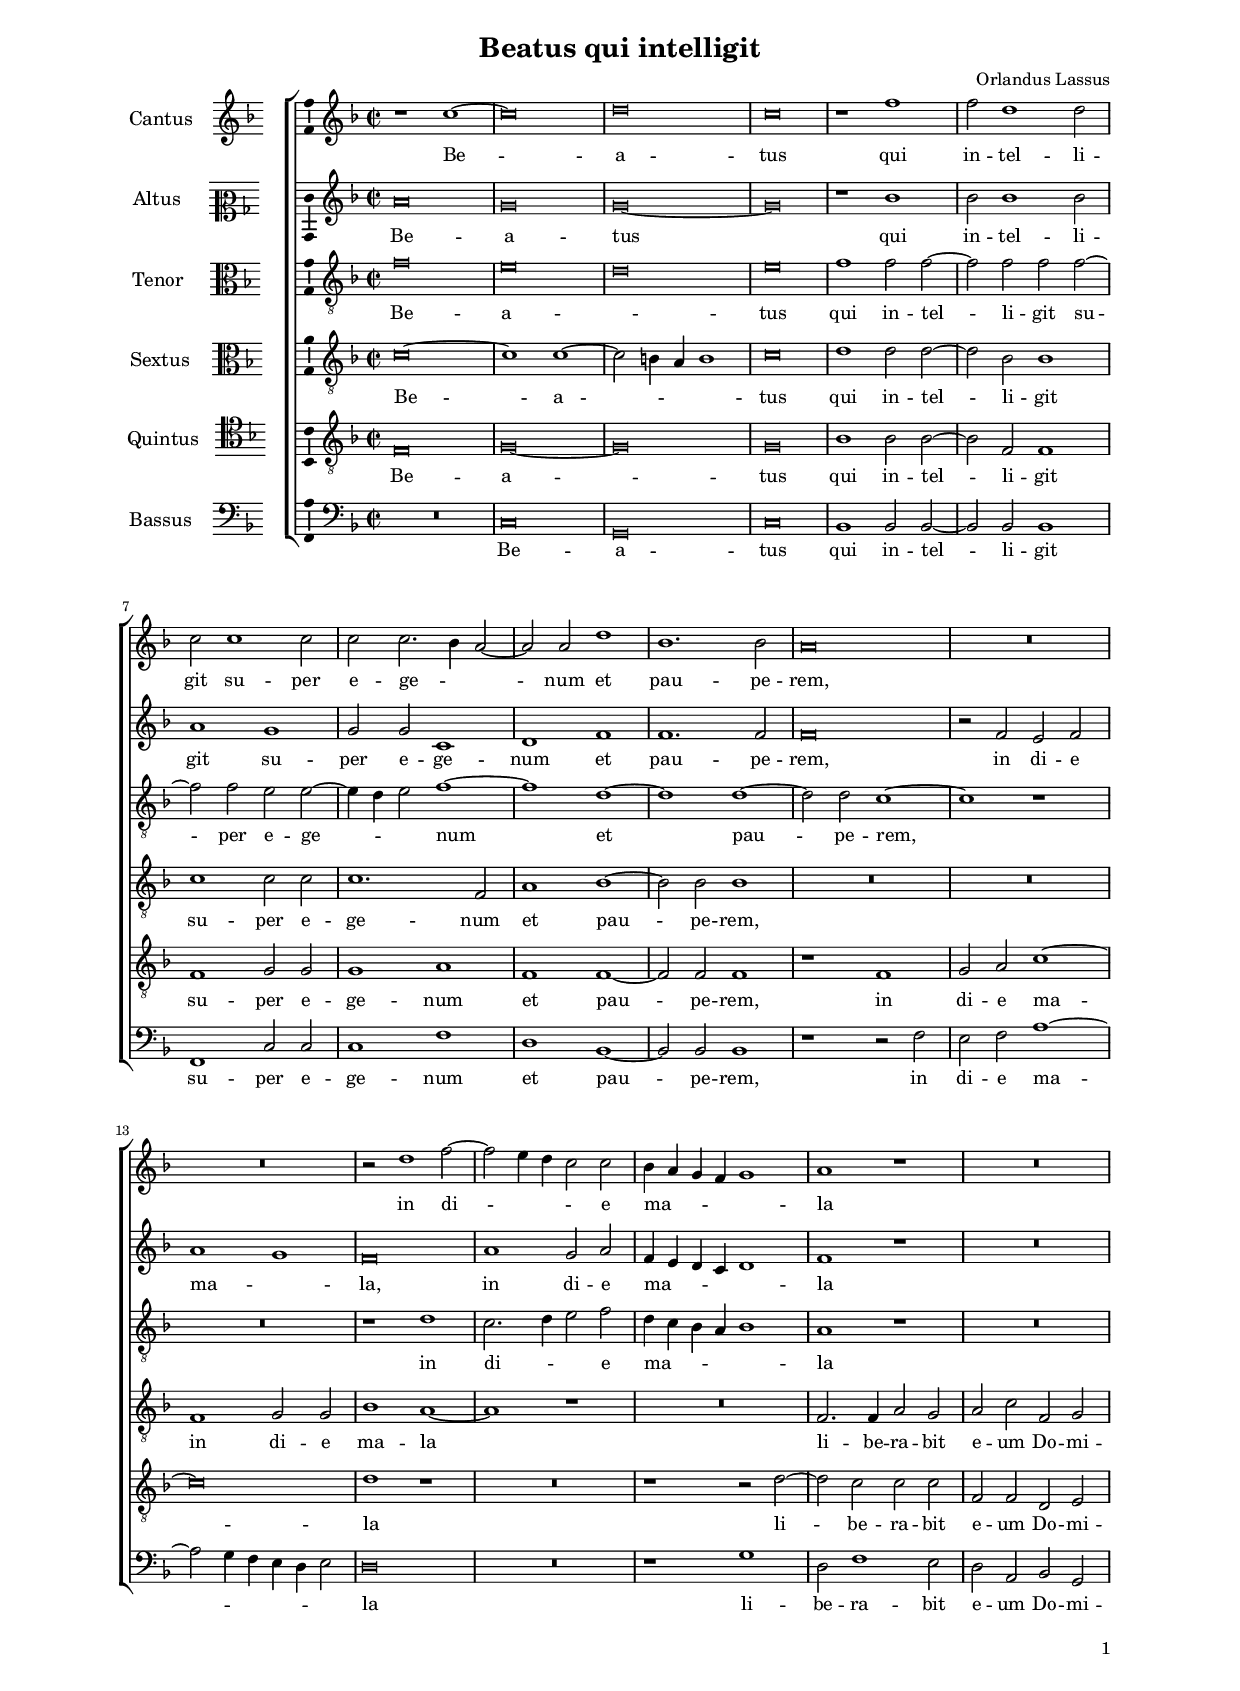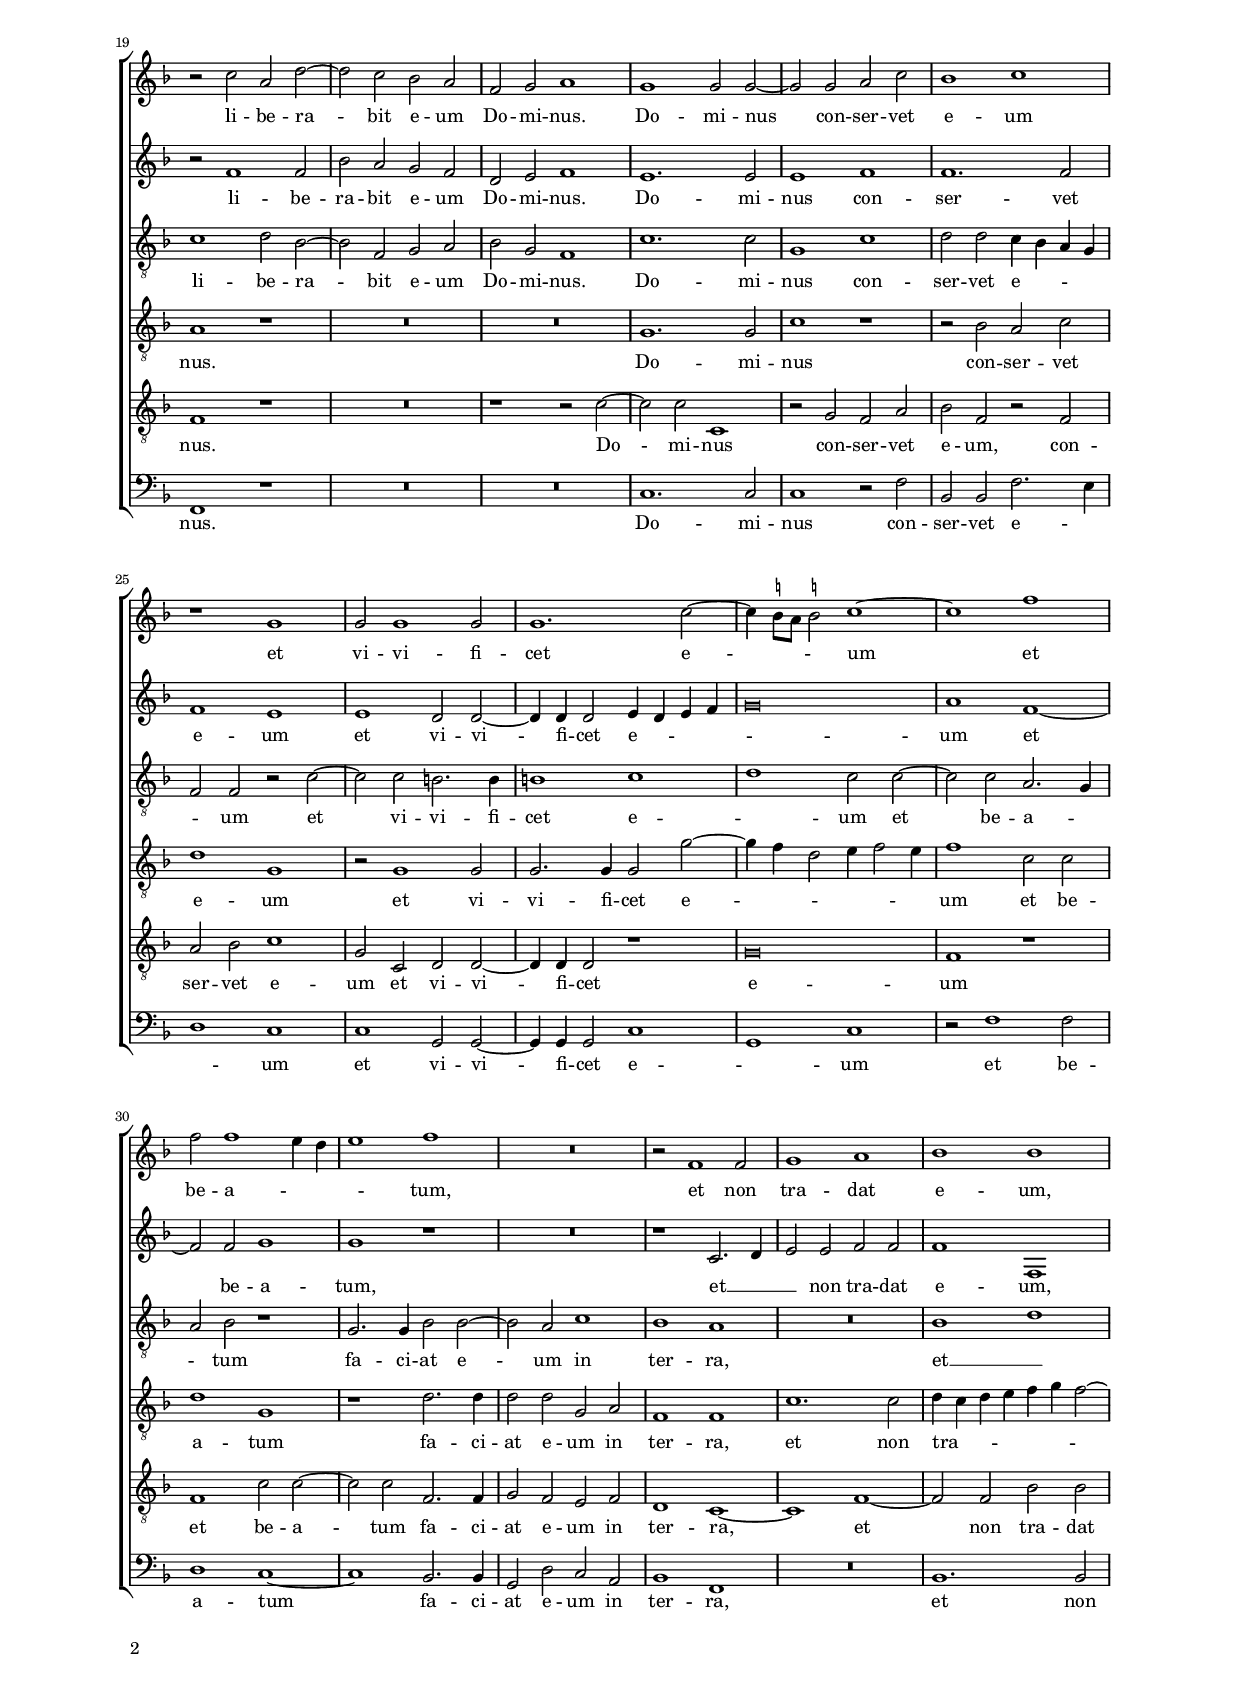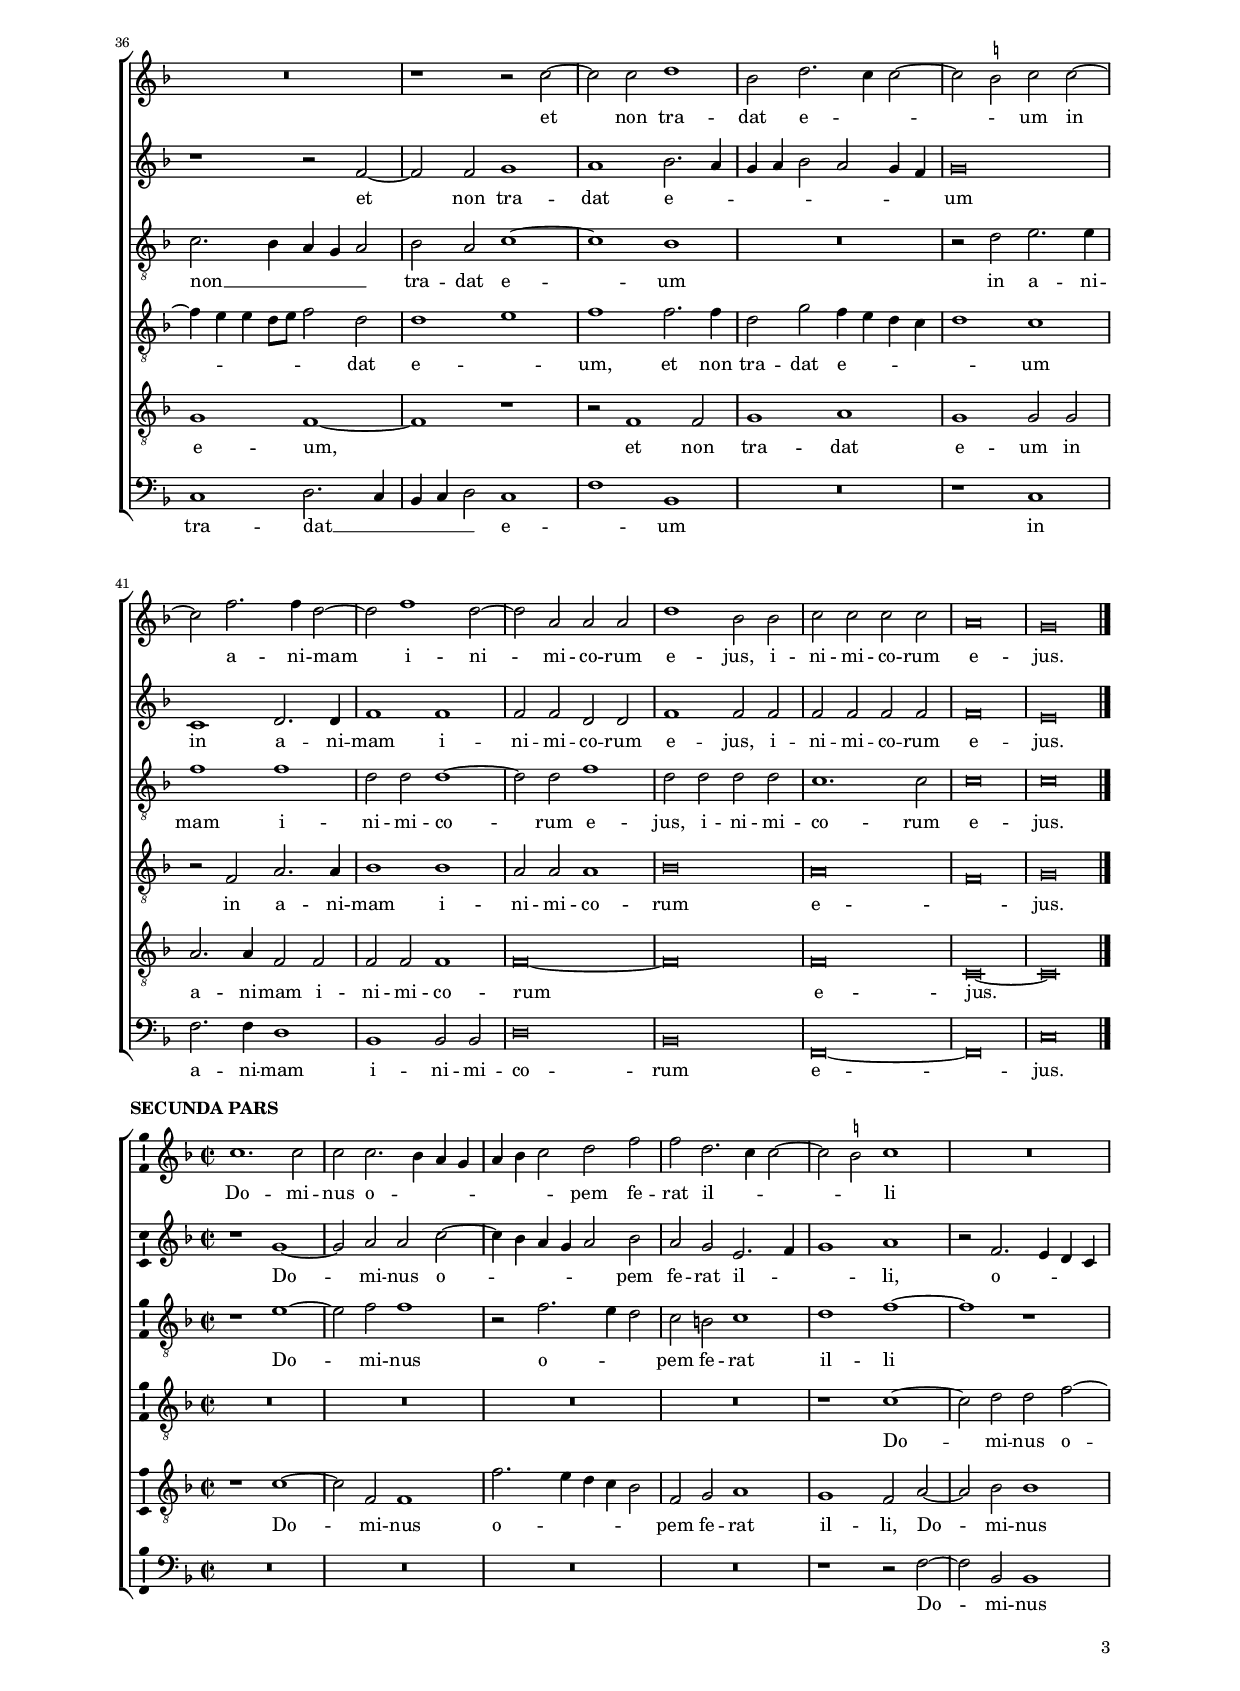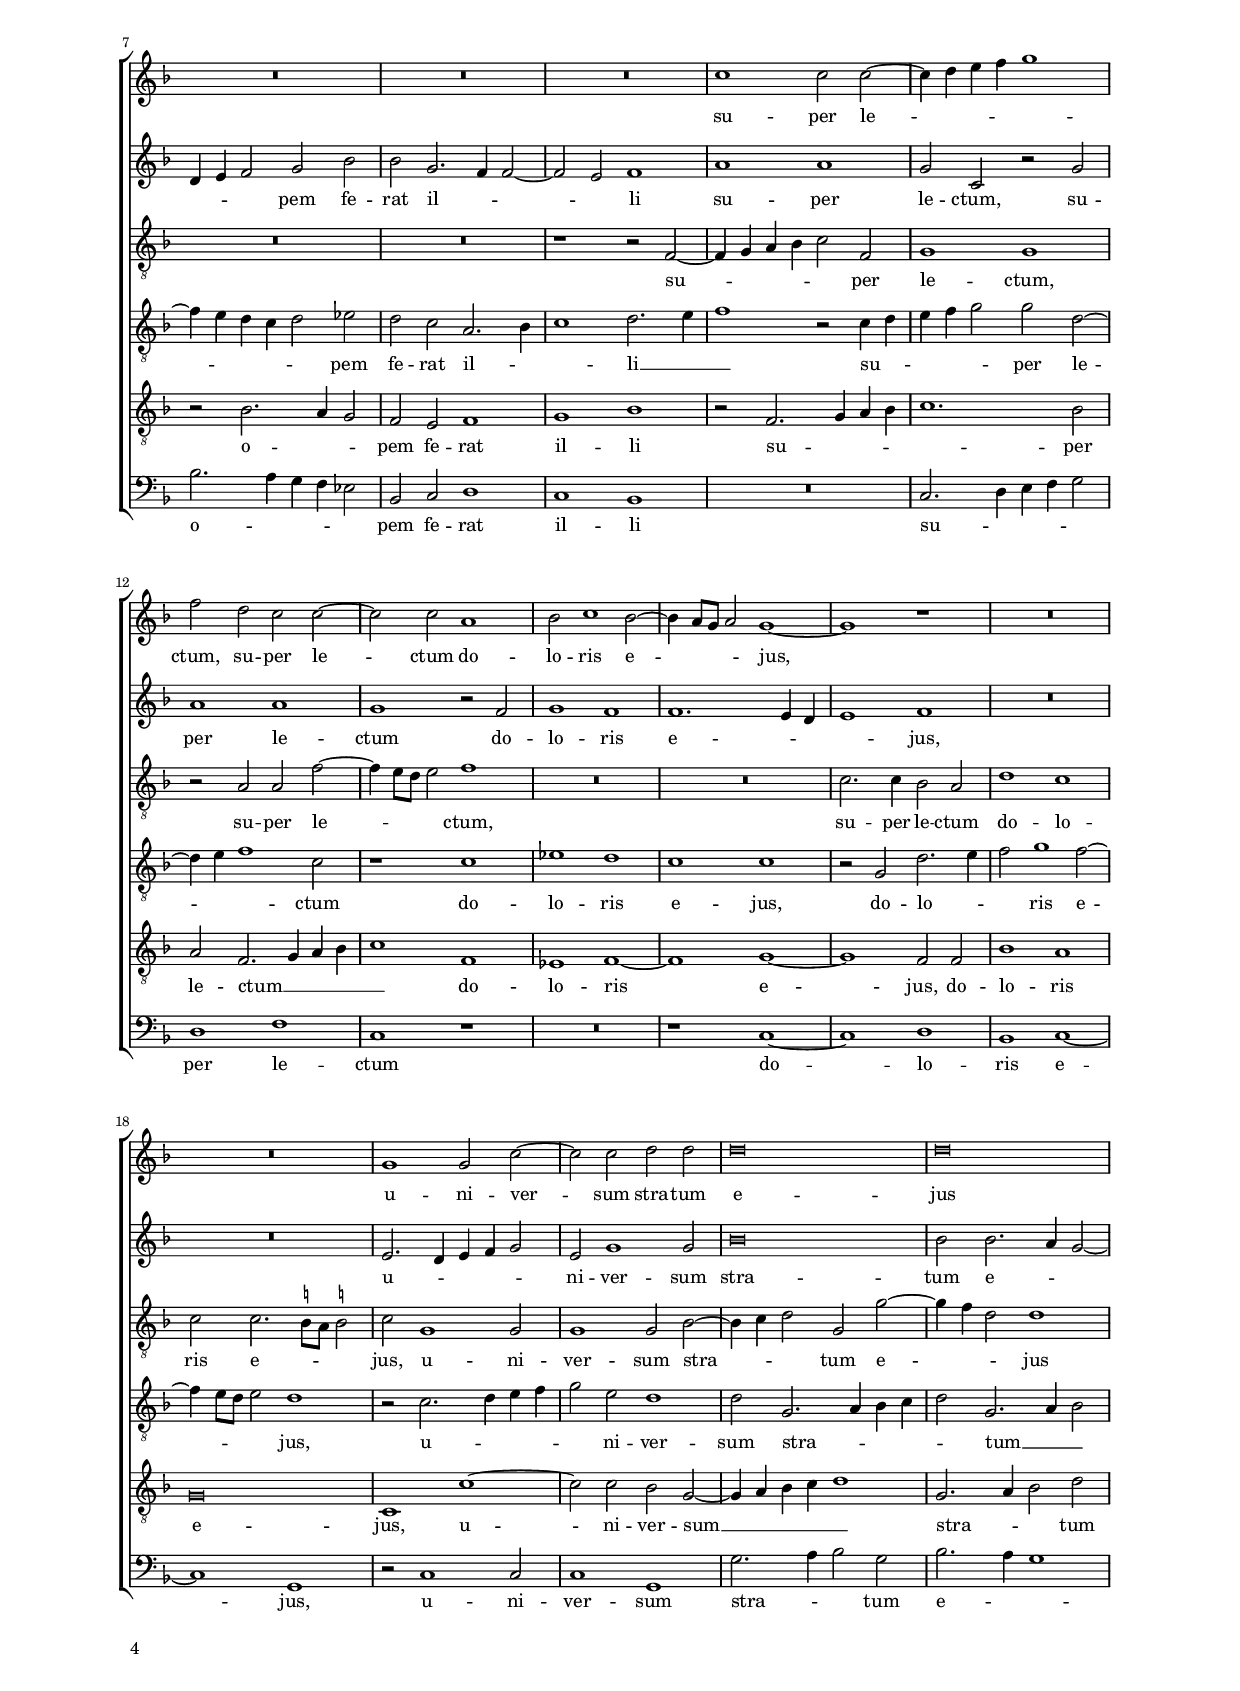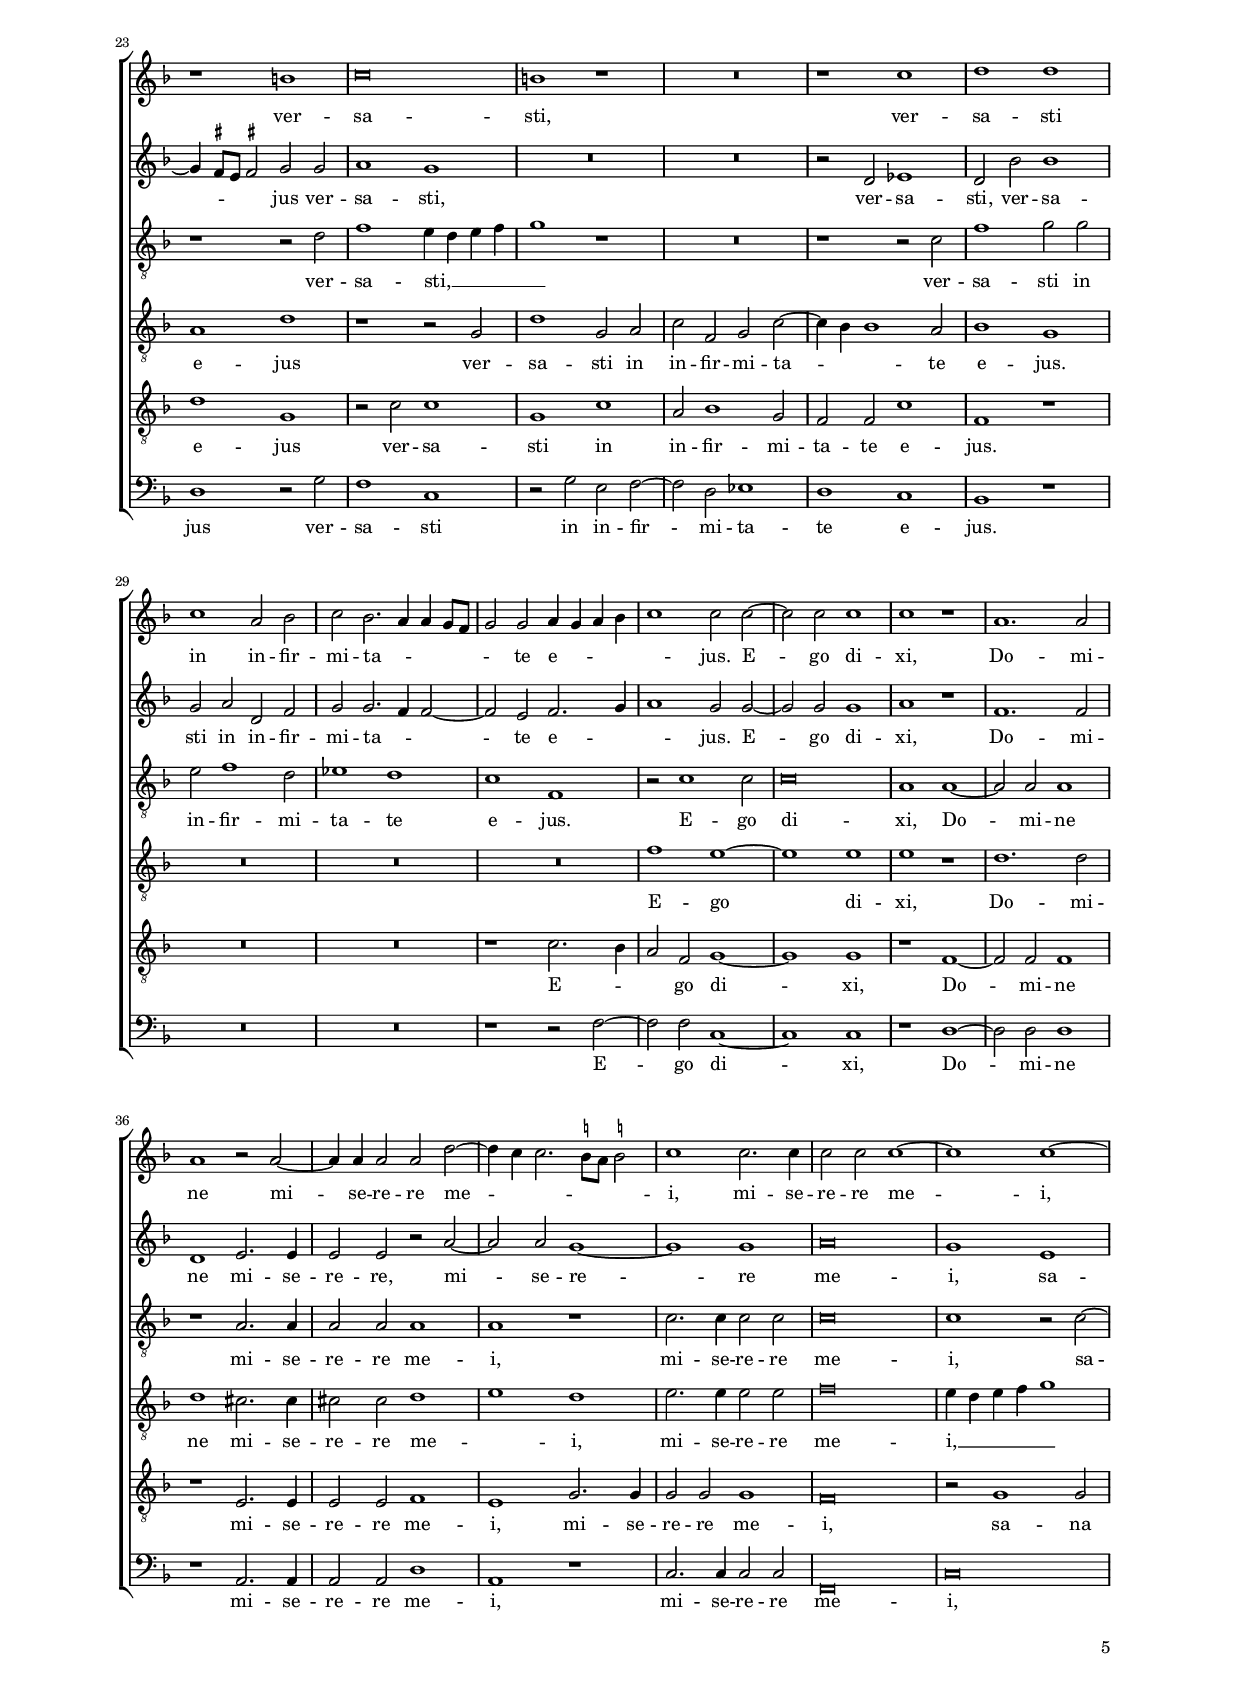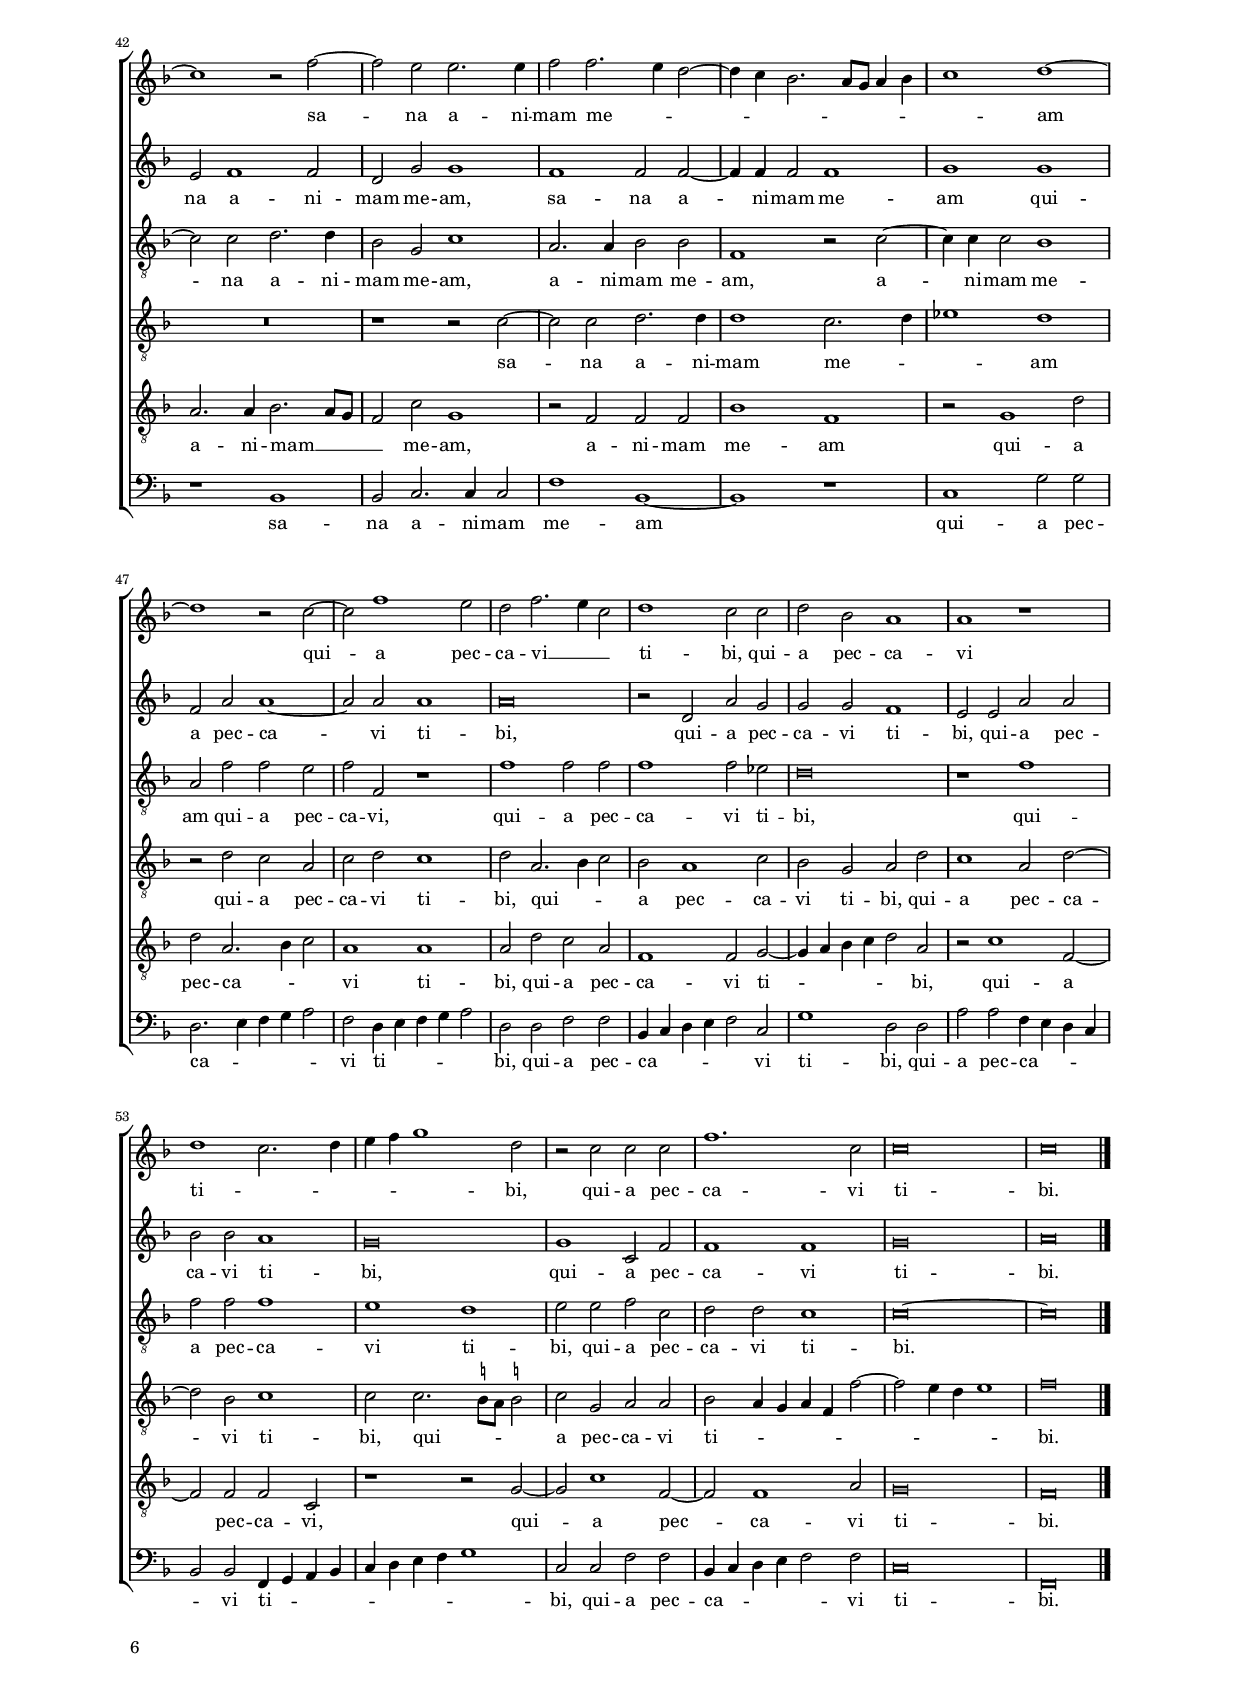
\header
{
  title="Beatus qui intelligit"
  composer="Orlandus Lassus"
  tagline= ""
}

\version "2.22.0"
\include "deutsch.ly"
#(set-global-staff-size 15)
#(ly:set-option 'point-and-click #f)

	
	ficta = { \once \set suggestAccidentals = ##t }
	
	forget = #(define-music-function (music) (ly:music?) #{
		\accidentalStyle forget
		$music
		\accidentalStyle default
		#})
    
    m = \melisma
    me = \melismaEnd


\paper
	{
	top-margin = 1.4 \cm
	bottom-margin = 0.8 \cm
	left-margin = 2.2 \cm
	right-margin = 2.2 \cm
	ragged-bottom = ##f
	ragged-last-bottom = ##f
	print-page-number = ##f
	score-system-spacing = #'((basic-distance . 17) (minimum-distance . 14) (padding . 5) (strechability . 250))
	system-system-spacing = #'((basic-distance . 17) (minimum-distance . 14) (padding . 5) (strechability . 250))
    oddFooterMarkup=\markup   \fill-line { "" \fromproperty #'page:page-number-string }
    evenFooterMarkup=\markup  \fill-line { \fromproperty #'page:page-number-string "" }
    last-bottom-spacing = #'((basic-distance . 12) (minimum-distance . 7) (padding . 4))
    systems-per-page = 3
%	min-systems-per-page = 3
	}

global = {
	\key f \major
	\time 2/2 \set Score.measureLength = #(ly:make-moment 2/1)
    \set Score.tempoHideNote = ##t
    \tempo 2 = 90
	\skip 1*2*47 \bar "|."
	}
	

incipitcantus = \markup { \score {
	{
	\set Staff.instrumentName = \markup { \fontsize #1 "Cantus" }
	\key f \major
	\clef violin
	s4 \bar ""
	}
	\layout  {
	raggedright = ##t
	indent = 1.7 \cm
	line-width = 2.4 \cm
	\context { \Staff \remove Time_signature_engraver }
	\override Staff.Clef.Y-extent = #'(0 . 0)
	}} \hspace #1 }
      
      
incipitaltus = \markup { \score {
	{
	\set Staff.instrumentName = \markup { \fontsize #1 "Altus" }
	\key f \major
	\clef mezzosoprano
	s4 \bar ""
	}
	\layout  {
	raggedright = ##t
	indent = 1.7 \cm
	line-width = 2.4 \cm
	\context { \Staff \remove Time_signature_engraver }
	\override Staff.Clef.Y-extent = #'(0 . 0)
	}} \hspace #1 }


incipittenor = \markup { \score {
	{
	\set Staff.instrumentName = \markup { \fontsize #1 "Tenor" }
	\key f \major
	\clef alto
	s4 \bar ""
	}
	\layout  {
	raggedright = ##t
	indent = 1.7 \cm
	line-width = 2.4 \cm
	\context { \Staff \remove Time_signature_engraver }
	\override Staff.Clef.Y-extent = #'(0 . 0)
	}} \hspace #1 }
	

incipitsextus = \markup { \score {
	{
	\set Staff.instrumentName = \markup { \fontsize #1 "Sextus" }
	\key f \major
	\clef alto
	s4 \bar ""
	}
	\layout  {
	raggedright = ##t
	indent = 1.7 \cm
	line-width = 2.4 \cm
	\context { \Staff \remove Time_signature_engraver }
	\override Staff.Clef.Y-extent = #'(0 . 0)
	}} \hspace #1 }

      
incipitquintus = \markup { \score {
	{
	\set Staff.instrumentName = \markup { \fontsize #1 "Quintus" }
	\key f \major
	\clef tenor
	s4 \bar ""
	}
	\layout  {
	raggedright = ##t
	indent = 1.7 \cm
	line-width = 2.4 \cm
	\context { \Staff \remove Time_signature_engraver }
	\override Staff.Clef.Y-extent = #'(0 . 0)
	}} \hspace #1 }
      
      
incipitbassus = \markup { \score {
	{
	\set Staff.instrumentName = \markup { \fontsize #1 "Bassus" }
	\key f \major
	\clef bass
	s4 \bar ""
	}
	\layout  {
	raggedright = ##t
	indent = 1.7 \cm
	line-width = 2.4 \cm
	\context { \Staff \remove Time_signature_engraver }
	\override Staff.Clef.Y-extent = #'(0 . 0)
	}} \hspace #1 }


cantus = \relative c''
	{
	r1 c~
	c\breve
	d\breve
	c\breve
%5
	r1 f |
	f2 d1 d2
	c2 c1 c2
	c2 c2. \m b4 a2~
	a2 \me a d1
%10
	b1. b2 |
	a\breve
	R\breve
	R\breve
	r2 d1 f2~
%15
	f2 \m e4 d c2 \me c |
	b4 \m a g f g1 \me
	a1 r
	R\breve
	r2 c a d~
%20
	d2 c b a |
	f2 g a1
	g1 g2 g~
	g2 g a c
	b1 c
%25
	r1 g |
	g2 g1 g2
	g1. c2~
	c4 \m \stemDown \ficta h8 a \stemNeutral \ficta h!2 \me c1~
	c1 f
%30
	f2 f1 \m e4 d |
	e1 \me f
	R\breve
	r2 f,1 f2
	g1 a
%35
	b1 b |
	R\breve
	r1 r2 c~
	c2 c d1
	b2 d2. \m c4 c2~
%40
	c2 \ficta h \me c c~ |
	c2 f2. f4 d2~
	d2 f1 d2~
	d2 a a a
	d1 b2 b
%45
	c2 c c c |
	a\breve
	g\breve |
	}
	

altus = \relative c'
	{
	a'\breve
	g\breve
	g\breve~
	g\breve
%5
	r1 b |
	b2 b1 b2
	a1 g
	g2 g c,1
	d1 f
%10
	f1. f2 |
	f\breve
	r2 f e f
	a1 \m g \me
	f\breve
%15
	a1 g2 a |
	f4 \m e d c d1 \me
	f1 r
	R\breve
	r2 f1 f2
%20
	b2 a g f |
	d2 e f1
	e1. e2
	e1 f
	f1. f2
%25
	f1 e |
	e1 d2 d~
	d4 d d2 e4 \m d e f
	g\breve \me
	a1 f~
%30
	f2 f g1 |
	g1 r
	R\breve
	r1 c,2. \m d4
	e2 \me e f f
%35
	f1 f, |
	r1 r2 f'~
	f2 f g1
	a1 b2. \m a4
	g4 a b2 a g4 f \me
%40
	g\breve |
	c,1 d2. d4
	f1 f
	f2 f d d
	f1 f2 f
%45
	f2 f f f |
	f\breve
	e\breve |
	}

tenor = \relative c'
    {
	f\breve
	e\breve \m
	d\breve \me
	e\breve
%5
	f1 f2 f~ |
	f2 f f f~
	f2 f e e~
	e4 \m d e2 \me f1~
	f1 d~
%10
	d1 d~ |
	d2 d c1~
	c1 r
	R\breve
	r1 d
%15
	c2. \m d4 e2 \me f |
	d4 \m c b a b1 \me
	a1 r
	R\breve
	c1 d2 b~
%20
	b2 f g a |
	b2 g f1
	c'1. c2
	g1 c
	d2 d c4 \m b a g
%25
	f2 \me f r c'~ |
	c2 c h2. h4
	h1 c \m
	d1 \me c2 c~
	c2 c a2. \m g4
%30
	a2 \me b r1 |
	g2. g4 b2 b~
	b2 a c1
	b1 a
	R\breve
%35
	b1 \m d \me |
	c2. \m b4 a g a2 \me
	b2 a c1~
	c1 b
	R\breve
%40
	r2 d e2. e4 |
	f1 f
	d2 d d1~
	d2 d f1
	d2 d d d
%45
	c1. c2 |
	c\breve
	c\breve |
	}


sextus = \relative c'
	{
	c\breve~
	c1 c~
	c2 \m h4 a h1 \me
	c\breve
%5
	d1 d2 d~ |
	d2 b b1
	c1 c2 c
	c1. f,2
	a1 b~
%10
	b2 b b1 |
	R\breve
	R\breve
	f1 g2 g
	b1 a~
%15
	a1 r |
	R\breve
	f2. f4 a2 g
	a2 c f, g
	a1 r
%20
	R\breve |
	R\breve
	g1. g2
	c1 r
	r2 b a c
%25
	d1 g, |
	r2 g1 g2
	g2. g4 g2 g'~
	g4 \m f d2 e4 f2 e4 \me
	f1 c2 c
%30
	d1 g, |
	r1 d'2. d4
	d2 d g, a
	f1 f
	c'1. c2
%35
	d4 \m c d e f g f2~ |
	f4 e e d8 e f2 \me d
	d1 \m e \me
	f1 f2. f4
	d2 g f4 \m e d c
%40
	d1 \me c |
	r2 f, a2. a4
	b1 b
	a2 a a1
	b\breve
%45
	a\breve \m |
	f\breve \me
	g\breve |
	}

	
quintus = \relative c'
	{
	f,\breve
	g\breve~
	g\breve
	g\breve
%5
	b1 b2 b~ |
	b2 f f1
	f1 g2 g
	g1 a
	f1 f~
%10
	f2 f f1 |
	r1 f
	g2 a c1~
	c\breve
	d1 r
%15
	R\breve |
	r1 r2 d~
	d2 c c c
	f,2 f d e
	f1 r
%20
	R\breve |
	r1 r2 c'~
	c2 c c,1
	r2 g' f a
	b2 f r f
%25
	a2 b c1 |
	g2 c, d d~
	d4 d d2 r1
	g\breve
	f1 r
%30
	f1 c'2 c~ |
	c2 c f,2. f4
	g2 f e f
	d1 c~
	c1 f~
%35
	f2 f b b |
	g1 f~
	f1 r
	r2 f1 f2
	g1 a
%40
	g1 g2 g |
	a2. a4 f2 f
	f2 f f1
	f\breve~
	f\breve
%45
	f\breve |
	c\breve~
	c\breve |
	}


bassus = \relative c
	{
	R\breve
	c\breve
	g\breve
	c\breve
%5
	b1 b2 b~ |
	b2 b b1
	f1 c'2 c
	c1 f
	d1 b~
%10
	b2 b b1 |
	r1 r2 f'
	e2 f a1~
	a2 \m g4 f e d e2 \me
	d\breve
%15
	R\breve |
	r1 g
	d2 f1 e2
	d2 a b g
	f1 r
%20
	R\breve |
	R\breve
	c'1. c2
	c1 r2 f
	b,2 b f'2. \m e4
%25
	d1 \me c |
	c1 g2 g~
	g4 g g2 c1 \m
	g1 \me c
	r2 f1 f2
%30
	d1 c~ |
	c1 b2. b4
	g2 d' c a
	b1 f
	R\breve
%35
	b1. b2 |
	c1 d2. \m c4
	b4 c d2 \me c1 \m
	f1 \me b,
	R\breve
%40
	r1 c |
	f2. f4 d1
	b1 b2 b
	d\breve
	b\breve
%45
	f\breve~ |
	f\breve
	c'\breve |
	}
	
lyricscantus = \lyricmode {
	Be -- a -- tus qui in -- tel -- li -- git su -- per e -- ge -- num et pau -- pe -- rem,
	in di -- e ma -- la li -- be -- ra -- bit e -- um Do -- mi -- nus.
	Do -- mi -- nus con -- ser -- vet e -- um et vi -- vi -- fi -- cet e -- um
	et be -- a -- tum,
	et non tra -- dat e -- um,
	et non tra -- dat e -- um in a -- ni -- mam i -- ni -- mi -- co -- rum e -- jus,
	i -- ni -- mi -- co -- rum e -- jus.
	}

	
lyricsaltus = \lyricmode {
	Be -- a -- tus qui in -- tel -- li -- git su -- per e -- ge -- num et pau -- pe -- rem,
	in di -- e ma -- la,
	in di -- e ma -- la li -- be -- ra -- bit e -- um Do -- mi -- nus.
	Do -- mi -- nus con -- ser -- vet e -- um et vi -- vi -- fi -- cet e -- um
	et be -- a -- tum,
	et __ non tra -- dat e -- um,
	et non tra -- dat e -- um in a -- ni -- mam i -- ni -- mi -- co -- rum e -- jus,
	i -- ni -- mi -- co -- rum e -- jus.
	}
	
	
lyricstenor = \lyricmode {
	Be -- a -- tus qui in -- tel -- li -- git su -- per e -- ge -- num et pau -- pe -- rem,
	in di -- e ma -- la li -- be -- ra -- bit e -- um Do -- mi -- nus.
	Do -- mi -- nus con -- ser -- vet e -- um et vi -- vi -- fi -- cet e -- um
	et be -- a -- tum fa -- ci -- at e -- um in ter -- ra,
	et __ non __ tra -- dat e -- um in a -- ni -- mam i -- ni -- mi -- co -- rum e -- jus,
	i -- ni -- mi -- co -- rum e -- jus.
	}
	

lyricssextus = \lyricmode {
	Be -- a -- tus qui in -- tel -- li -- git su -- per e -- ge -- num et pau -- pe -- rem,
	in di -- e ma -- la li -- be -- ra -- bit e -- um Do -- mi -- nus.
	Do -- mi -- nus con -- ser -- vet e -- um et vi -- vi -- fi -- cet e -- um
	et be -- a -- tum fa -- ci -- at e -- um in ter -- ra,
	et non tra -- dat e -- um,
	et non tra -- dat e -- um in a -- ni -- mam i -- ni -- mi -- co -- rum e -- jus.
	}

	
lyricsquintus = \lyricmode {
	Be -- a -- tus qui in -- tel -- li -- git su -- per e -- ge -- num et pau -- pe -- rem,
	in di -- e ma -- la li -- be -- ra -- bit e -- um Do -- mi -- nus.
	Do -- mi -- nus con -- ser -- vet e -- um,
	con -- ser -- vet e -- um et vi -- vi -- fi -- cet e -- um
	et be -- a -- tum fa -- ci -- at e -- um in ter -- ra,
	et non tra -- dat e -- um,
	et non tra -- dat e -- um in a -- ni -- mam i -- ni -- mi -- co -- rum e -- jus.
	}
	
	
lyricsbassus = \lyricmode {
	Be -- a -- tus qui in -- tel -- li -- git su -- per e -- ge -- num et pau -- pe -- rem,
	in di -- e ma -- la li -- be -- ra -- bit e -- um Do -- mi -- nus.
	Do -- mi -- nus con -- ser -- vet e -- um et vi -- vi -- fi -- cet e -- um
	et be -- a -- tum fa -- ci -- at e -- um in ter -- ra,
	et non tra -- dat __ e -- um in a -- ni -- mam i -- ni -- mi -- co -- rum e -- jus.
	}
	

\score
{  
    \transpose c c {
	\new ChoirStaff \with { \override StaffGrouper.staff-staff-spacing.basic-distance = #12 }
	<<
	
	\new Staff << \global
	\new Voice="v1" {
		\set Staff.instrumentName=\incipitcantus
		\set Staff.midiInstrument = "reed organ"
		\clef "treble"
		\cantus }
	\new Lyrics \lyricsto "v1" {\lyricscantus }
	>>

	
	\new Staff << \global
	\new Voice="v2" {
		\set Staff.instrumentName=\incipitaltus
		\set Staff.midiInstrument = "reed organ"
        \clef "treble" % "G_8"
		\altus}
	\new Lyrics \lyricsto "v2" {\lyricsaltus }
	>>

	
	\new Staff << \global
	\new Voice="v3" {
		\set Staff.instrumentName=\incipittenor
		\set Staff.midiInstrument = "reed organ"
		\clef "G_8"
		\tenor }
	\new Lyrics \lyricsto "v3" {\lyricstenor }
	>>


	\new Staff << \global
	\new Voice="v6" {
		\set Staff.instrumentName=\incipitsextus
		\set Staff.midiInstrument = "reed organ"
		\clef "G_8" 
		\sextus}
	\new Lyrics \lyricsto "v6" {\lyricssextus }
	>>


	\new Staff << \global
	\new Voice="v5" {
		\set Staff.instrumentName=\incipitquintus
		\set Staff.midiInstrument = "reed organ"
		\clef "G_8"
		\quintus}
	\new Lyrics \lyricsto "v5" {\lyricsquintus }
	>>
	
	
	\new Staff << \global
	\new Voice="v4" {
		\set Staff.instrumentName=\incipitbassus
		\set Staff.midiInstrument = "reed organ"
		\clef "bass" 
		\bassus }
	\new Lyrics \lyricsto "v4" {\lyricsbassus}
	>>
	
	>>
	} % transpose
		
	\layout
	{
	indent = 2.8\cm
  	\context { \Staff \consists "Ambitus_engraver" }
	\context { \Staff \override TimeSignature.break-visibility = #end-of-line-invisible }
%	\context { \Staff \override InstrumentName.X-offset = #'-25 }
%	\context { \Voice \override Slur.transparent = ##t }
	\context { \Score \override BarNumber.padding = #2 }
	\context { \Voice \override NoteHead.style = #'baroque }
	}

\midi
	{
	}
	
}

%%%%%%%%%%%%%%%%%%%%  PARS SECUNDA


global = {
	\key f \major
	\time 2/2 \set Score.measureLength = #(ly:make-moment 2/1)
    \set Score.tempoHideNote = ##t
    \tempo 2 = 90
	\skip 1*2*58 \bar "|."
	}

	
cantus =  \relative c''
	{
	c1. c2
	c2 c2. \m b4 a g
	a4 b c2 \me d f
	f2 d2. \m c4 c2~
%5
	c2 \ficta h \me c1 |
	R\breve
	R\breve
	R\breve
	R\breve
%10
	c1 c2 c~ |
	c4 \m d e f g1 \me
	f2 d c c~
	c2 c a1
	b2 c1 b2~
%15
	b4 \m a8 g a2 \me g1~ |
	g1 r
	R\breve
	R\breve
	g1 g2 c~
%20
	c2 c d d |
	d\breve
	d\breve
	r1 h
	c\breve
%25
	h1 r |
	R\breve
	r1 c
	d1 d
	c1 a2 b
%30
	c2 b2. \m a4 a g8 f |
	g2 \me g a4 \m g a b
	c1 \me c2 c~
	c2 c c1
	c1 r
%35
	a1. a2 |
	a1 r2 a~
	a4 a a2 a d~
	d4 \m c c2. \stemDown \ficta h8 a \stemNeutral \ficta h!2 \me
	c1 c2. c4
%40
	c2 c c1~ |
	c1 c~
	c1 r2 f~
	f2 e e2. e4
	f2 f2. \m e4 d2~
%45
	d4 c b2. a8 g a4 b |
	c1 \me d~
	d1 r2 c~
	c2 f1 e2
	d2 f2. \m e4 c2 \me
%50
	d1 c2 c |
	d2 b a1
	a1 r
	d1 \m c2. d4
	e4 f g1 \me d2
%55
	r2 c c c |
	f1. c2
	c\breve
	c\breve |
	}
	

altus = \relative c'
	{
	r1 g'1~
	g2 a a c~
	c4 \m b a g a2 \me b
	a2 g e2. \m f4
%5
	g1 \me a |
	r2 f2. \m e4 d c
	d4 e f2 \me g b
	b2 g2. \m f4 f2~
	f2 e \me f1
%10
	a1 a |
	g2 c, r g'
	a1 a
	g1 r2 f
	g1 f
%15
	f1. \m e4 d |
	e1 \me f
	R\breve
	R\breve
	e2. \m d4 e f g2 \me
%20
	e2 g1 g2 |
	b\breve
	b2 b2. \m a4 g2~
	g4 \ficta fis8 e \ficta fis!2 \me g g
	a1 g
%25
	R\breve |
	R\breve
	r2 d es1
	d2 b' b1
	g2 a d, f
%30
	g2 g2. \m f4 f2~
	f2 \me e f2. \m g4
	a1 \me g2 g2~
	g2 g g1
	a1 r
%35
	f1. f2 |
	d1 e2. e4
	e2 e r a~
	a2 a g1~
	g1 g
%40
	a\breve |
	g1 e
	e2 f1 f2
	d2 g g1
	f1 f2 f~
%45
	f4 f f2 f1 |
	g1 g
	f2 a a1~
	a2 a a1
	a\breve
%50
	r2 d, a' g |
	g2 g f1
	e2 e a a
	b2 b a1
	g\breve
%55
	g1 c,2 f |
	f1 f
	g\breve
	a\breve |
	}

tenor =  \relative c'
        {
	r1 e~
	e2 f f1
	r2 f2. \m e4 d2 \me
	c2 h c1
%5
	d1 f~ |
	f1 r
	R\breve
	R\breve
	r1 r2 f,~
%10
	f4 \m g a b c2 \me f, |
	g1 g
	r2 a a f'~
	f4 \m e8 d e2 \me f1
	R\breve
%15
	R\breve |
	c2. c4 b2 a
	d1 c
	c2 c2. \m \stemDown \ficta h8 a \stemNeutral \ficta h!2 \me
	c2 g1 g2
%20
	g1 g2 b~ |
	b4 \m c d2 \me g, g'~
	g4 \m f d2 \me d1
	r1 r2 d
	f1 e4 \m d e f
%25
	g1 \me r |
	R\breve
	r1 r2 c,
	f1 g2 g
	e2 f1 d2
%30
	es1 d |
	c1 f,
	r2 c'1 c2
	c\breve
	a1 a~
%35
	a2 a a1 |
	r1 a2. a4
	a2 a a1
	a1 r
	c2. c4 c2 c
%40
	c\breve |
	c1 r2 c~
	c2 c d2. d4
	b2 g c1
	a2. a4 b2 b
%45
	f1 r2 c'~ |
	c4 c c2 b1
	a2 f' f e
	f2 f, r1
	f'1 f2 f
%50
	f1 f2 es |
	d\breve
	r1 f
	f2 f f1
	e1 d
%55
	e2 e f c |
	d2 d c1
	c\breve~
	c\breve |
	}


sextus =  \relative c'
	{
	R\breve
	R\breve
	R\breve
	R\breve
%5
	r1 c~ |
	c2 d d f~
	f4 \m e d c d2 \me es
	d2 c a2. \m b4
	c1 \me d2. \m e4
%10
	f1 \me r2 c4 \m d |
	e4 f g2 \me g d~
	d4 \m e f1 \me c2
	r1 c
	es1 d
%15
	c1 c |
	r2 g d'2. \m e4
	f2 \me g1 f2~
	f4 \m e8 d e2 \me d1
	r2 c2. \m d4 e f
%20
	g2 \me e d1 |
	d2 g,2. \m a4 b c
	d2 \me g,2. \m a4 b2 \me
	a1 d
	r1 r2 g,
%25
	d'1 g,2 a |
	c2 f, g c~
	c4 \m b b1 \me a2
	b1 g
	R\breve
%30
	R\breve |
	R\breve
	f'1 e~
	e1 e
	e1 r
%35
	d1. d2 |
	d1 cis2. cis4
	cis2 cis d1 \m
	e1 \me d
	e2. e4 e2 e
%40
	f\breve |
	e4 \m d e f g1 \me
	R\breve
	r1 r2 c,~
	c2 c d2. d4
%45
	d1 c2. \m d4 |
	es1 \me d
	r2 d c a
	c2 d c1
	d2 a2. \m b4 c2 \me
%50
	b2 a1 c2 |
	b2 g a d
	c1 a2 d~
	d2 b c1
	c2 c2. \m \stemDown \ficta h8 a \stemNeutral \ficta h!2 \me
%55
	c2 g a a |
	b2 \m a4 g a f f'2~
	f2 e4 d e1 \me
	f\breve |
	}

	
quintus  =  \relative c'
	{
	r1 c~
	c2 f, f1
	f'2. \m e4 d c b2 \me
	f2 g a1
%5
	g1 f2 a~ |
	a2 b b1
	r2 b2. \m a4 g2 \me
	f2 e f1
	g1 b
%10
	r2 f2. \m g4 a b |
	c1. \me b2
	a2 f2. \m g4 a b
	c1 \me f,
	es1 f~
%15
	f1 g~ |
	g1 f2 f
	b1 a
	g\breve
	c,1 c'~
%20
	c2 c b g~ |
	g4 \m a b c d1 \me
	g,2. \m a4 b2 \me d
	d1 g,
	r2 c c1
%25
	g1 c |
	a2 b1 g2
	f2 f c'1
	f,1 r
	R\breve
%30
	R\breve |
	r1 c'2. \m b4
	a2 \me f g1~
	g1 g
	r1 f~
%35
	f2 f f1 |
	r1 e2. e4
	e2 e f1
	e1 g2. g4
	g2 g g1
%40
	f\breve |
	r2 g1 g2
	a2. a4 b2. \m a8 g
	f2 \me c' g1
	r2 f f f
%45
	b1 f |
	r2 g1 d'2
	d2 a2. \m b4 c2 \me
	a1 a
	a2 d c a
%50
	f1 f2 g~ |
	g4 \m a b c d2 \me a
	r2 c1 f,2~
	f2 f f c
	r1 r2 g'~
%55
	g2 c1 f,2~ |
	f2 f1 a2
	g\breve
	f\breve |
	}


bassus  =  \relative c
	{
	R\breve
	R\breve
	R\breve
	R\breve
%5
	r1 r2 f~ |
	f2 b, b1
	b'2. \m a4 g f es2 \me
	b2 c d1
	c1 b
%10
	R\breve |
	c2. \m d4 e f g2 \me
	d1 f
	c1 r
	R\breve
%15
	r1 c~ |
	c1 d
	b1 c~
	c1 g
	r2 c1 c2
%20
	c1 g |
	g'2. \m a4 b2 \me g
	b2. \m a4 g1 \me
	d1 r2 g
	f1 c
%25
	r2 g' e f~ |
	f2 d es1
	d1 c
	b1 r
	R\breve
%30
	R\breve |
	r1 r2 f'~
	f2 f c1~
	c1 c
	r1 d~
%35
	d2 d d1 |
	r1 a2. a4
	a2 a d1
	a1 r
	c2. c4 c2 c
%40
	f,\breve |
	c'\breve
	r1 b
	b2 c2. c4 c2
	f1 b,~
%45
	b1 r |
	c1 g'2 g
	d2. \m e4 f g a2 \me
	f2 d4 \m e f g a2 \me
	d,2 d f f
%50
	b,4 \m c d e f2 \me c |
	g'1 d2 d
	a'2 a f4 \m e d c
	b2 \me b f4 \m g a b
	c4 d e f g1 \me
%55
	c,2 c f f |
	b,4 \m c d e f2 \me f
	c\breve
	f,\breve |
	}
	
lyricscantus = \lyricmode {
	Do -- mi -- nus o -- pem fe -- rat il -- li
	su -- per le -- ctum,
	su -- per le -- ctum do -- lo -- ris e -- jus,
	u -- ni -- ver -- sum stra -- tum e -- jus
	ver -- sa -- sti,
	ver -- sa -- sti in in -- fir -- mi -- ta -- te e -- jus.
	E -- go di -- xi,
	Do -- mi -- ne mi -- se -- re -- re me -- i,
	mi -- se -- re -- re me -- i,
	sa -- na a -- ni -- mam me -- am
	qui -- a pec -- ca -- vi __ ti -- bi,
	qui -- a pec -- ca -- vi ti -- bi,
	qui -- a pec -- ca -- vi ti -- bi.
	}

	
lyricsaltus = \lyricmode {
	Do -- mi -- nus o -- pem fe -- rat il -- li,
	o -- pem fe -- rat il -- li
	su -- per le -- ctum,
	su -- per le -- ctum do -- lo -- ris e -- jus,
	u -- ni -- ver -- sum stra -- tum e -- jus
	ver -- sa -- sti,
	ver -- sa -- sti,
	ver -- sa -- sti in in -- fir -- mi -- ta -- te e -- jus.
	E -- go di -- xi,
	Do -- mi -- ne mi -- se -- re -- re,
	mi -- se -- re -- re me -- i,
	sa -- na a -- ni -- mam me -- am,
	sa -- na a -- ni -- mam me -- am
	qui -- a pec -- ca -- vi ti -- bi,
	qui -- a pec -- ca -- vi ti -- bi,
	qui -- a pec -- ca -- vi ti -- bi,
	qui -- a pec -- ca -- vi ti -- bi.
	}
	
	
lyricstenor = \lyricmode {
	Do -- mi -- nus o -- pem fe -- rat il -- li
	su -- per le -- ctum,
	su -- per le -- ctum,
	su -- per le -- ctum do -- lo -- ris e -- jus,
	u -- ni -- ver -- sum stra -- tum e -- jus
	ver -- sa -- sti, __
	ver -- sa -- sti in in -- fir -- mi -- ta -- te e -- jus.
	E -- go di -- xi,
	Do -- mi -- ne mi -- se -- re -- re me -- i,
	mi -- se -- re -- re me -- i,
	sa -- na a -- ni -- mam me -- am,
	a -- ni -- mam me -- am,
	a -- ni -- mam me -- am
	qui -- a pec -- ca -- vi,
	qui -- a pec -- ca -- vi ti -- bi,
	qui -- a pec -- ca -- vi ti -- bi,
	qui -- a pec -- ca -- vi ti -- bi.
	}
	

lyricssextus = \lyricmode {
	Do -- mi -- nus o -- pem fe -- rat il -- li __
	su -- per le -- ctum do -- lo -- ris e -- jus,
	do -- lo -- ris e -- jus,
	u -- ni -- ver -- sum stra -- tum __ e -- jus
	ver -- sa -- sti in in -- fir -- mi -- ta -- te e -- jus.
	E -- go di -- xi,
	Do -- mi -- ne mi -- se -- re -- re me -- i,
	mi -- se -- re -- re me -- i, __
	sa -- na a -- ni -- mam me -- am
	qui -- a pec -- ca -- vi ti -- bi,
	qui -- a pec -- ca -- vi ti -- bi,
	qui -- a pec -- ca -- vi ti -- bi,
	qui -- a pec -- ca -- vi ti -- bi.
	}

	
lyricsquintus = \lyricmode {
	Do -- mi -- nus o -- pem fe -- rat il -- li,
	Do -- mi -- nus o -- pem fe -- rat il -- li
	su -- per le -- ctum __ do -- lo -- ris e -- jus,
	do -- lo -- ris e -- jus,
	u -- ni -- ver -- sum __ stra -- tum e -- jus
	ver -- sa -- sti in in -- fir -- mi -- ta -- te e -- jus.
	E -- go di -- xi,
	Do -- mi -- ne mi -- se -- re -- re me -- i,
	mi -- se -- re -- re me -- i,
	sa -- na a -- ni -- mam __ me -- am,
	a -- ni -- mam me -- am
	qui -- a pec -- ca -- vi ti -- bi,
	qui -- a pec -- ca -- vi ti -- bi,
	qui -- a pec -- ca -- vi,
	qui -- a pec -- ca -- vi ti -- bi.
	}
	
	
lyricsbassus = \lyricmode {
	Do -- mi -- nus o -- pem fe -- rat il -- li
	su -- per le -- ctum do -- lo -- ris e -- jus,
	u -- ni -- ver -- sum stra -- tum e -- jus
	ver -- sa -- sti in in -- fir -- mi -- ta -- te e -- jus.
	E -- go di -- xi,
	Do -- mi -- ne mi -- se -- re -- re me -- i,
	mi -- se -- re -- re me -- i,
	sa -- na a -- ni -- mam me -- am
	qui -- a pec -- ca -- vi ti -- bi,
	qui -- a pec -- ca -- vi ti -- bi,
	qui -- a pec -- ca -- vi ti -- bi,
	qui -- a pec -- ca -- vi ti -- bi.
	}
	

\score
{  
    \transpose c c {
	\new ChoirStaff \with { \override StaffGrouper.staff-staff-spacing.basic-distance = #12 }
	<<
	
	\new Staff <<\global
	\new Voice="v1" {
	  %\set Staff.instrumentName="Cantus"
		\set Staff.midiInstrument = "reed organ"
		\clef "treble"
		\cantus }
	\new Lyrics \lyricsto "v1" {\lyricscantus }
	>>


	\new Staff << \global
	\new Voice="v2" {
	  %\set Staff.instrumentName="Altus"
		\set Staff.midiInstrument = "reed organ"
        \clef "treble" % "G_8"
		\altus}
	\new Lyrics \lyricsto "v2" {\lyricsaltus }
	>>

	
	\new Staff <<\global
	\new Voice="v3" {
	  %\set Staff.instrumentName="Tenor"
		\set Staff.midiInstrument = "reed organ"
		\clef "G_8"
		\tenor }
	\new Lyrics \lyricsto "v3" {\lyricstenor }
	>>


	\new Staff << \global
	\new Voice="v6" {
	  %\set Staff.instrumentName="Sextus"
		\set Staff.midiInstrument = "reed organ"
		\clef "G_8" 
		\sextus}
	\new Lyrics \lyricsto "v6" {\lyricssextus }
	>>


	\new Staff << \global
	\new Voice="v5" {
	  %\set Staff.instrumentName="Quintus"
		\set Staff.midiInstrument = "reed organ"
		\clef "G_8"
		\quintus}
	\new Lyrics \lyricsto "v5" {\lyricsquintus }
	>>
	
	
	\new Staff <<\global
	\new Voice="v4" {
	  %\set Staff.instrumentName="Bassus"
		\set Staff.midiInstrument = "reed organ"
		\clef "bass" 
		\bassus }
	\new Lyrics \lyricsto "v4" {\lyricsbassus}
	>>
	
	>>
	} % transpose
		
	\layout
	{
	indent = 0 \cm
	\context { \Staff \consists "Ambitus_engraver" }
	\context { \Staff \override TimeSignature.break-visibility = #end-of-line-invisible }
%	\context { \Staff \override InstrumentName.X-offset = #'-25 }
%	\context { \Voice \override Slur.transparent = ##t }
	\context { \Score \override BarNumber.padding = #2 }
	\context { \Voice \override NoteHead.style = #'baroque }
	}

	\header { piece = \markup { \raise #2 \bold "SECUNDA PARS"} }
    
\midi
	{
	}
	
}

% EOF
